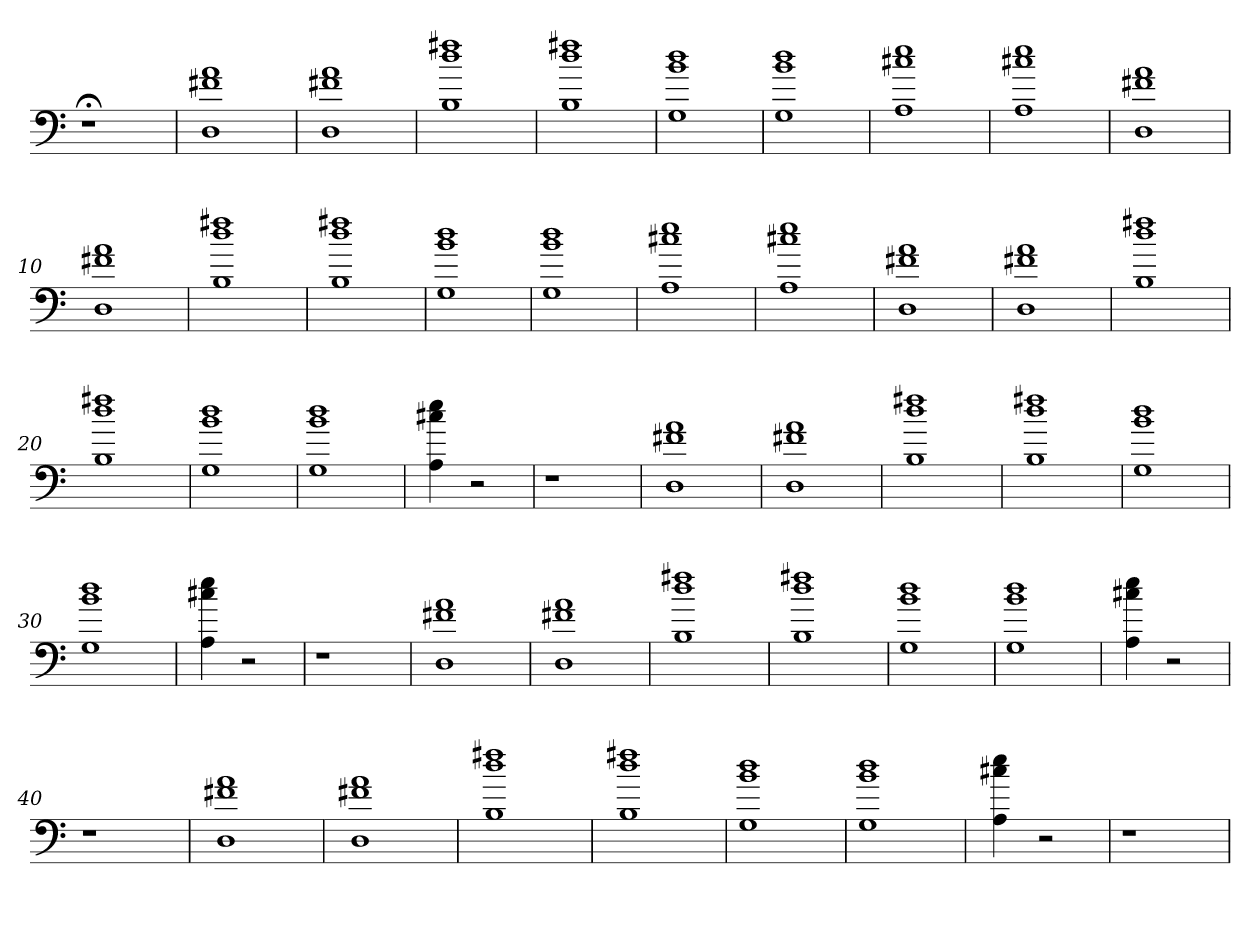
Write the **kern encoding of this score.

**kern
*part1
*staff1
=
1r;<
=1
1D 1f#X 1a
=2
1D 1f#X 1a
=3
1B 1dd 1ff#X
=4
1B 1dd 1ff#X
=5
1G 1b 1dd
=6
1G 1b 1dd
=7
1A 1cc#X 1ee
=8
1A 1cc#X 1ee
=9
1D 1f#X 1a
=10
1D 1f#X 1a
=11
1B 1dd 1ff#X
=12
1B 1dd 1ff#X
=13
1G 1b 1dd
=14
1G 1b 1dd
=15
1A 1cc#X 1ee
=16
1A 1cc#X 1ee
=17
1D 1f#X 1a
=18
1D 1f#X 1a
=19
1B 1dd 1ff#X
=20
1B 1dd 1ff#X
=21
1G 1b 1dd
=22
1G 1b 1dd
=23
4A 4cc#X 4ee
2r
=24
1r
=25
1D 1f#X 1a
=26
1D 1f#X 1a
=27
1B 1dd 1ff#X
=28
1B 1dd 1ff#X
=29
1G 1b 1dd
=30
1G 1b 1dd
=31
4A 4cc#X 4ee
2r
=32
1r
=33
1D 1f#X 1a
=34
1D 1f#X 1a
=35
1B 1dd 1ff#X
=36
1B 1dd 1ff#X
=37
1G 1b 1dd
=38
1G 1b 1dd
=39
4A 4cc#X 4ee
2r
=40
1r
=41
1D 1f#X 1a
=42
1D 1f#X 1a
=43
1B 1dd 1ff#X
=44
1B 1dd 1ff#X
=45
1G 1b 1dd
=46
1G 1b 1dd
=47
4A 4cc#X 4ee
2r
=48
1r
=
*-
